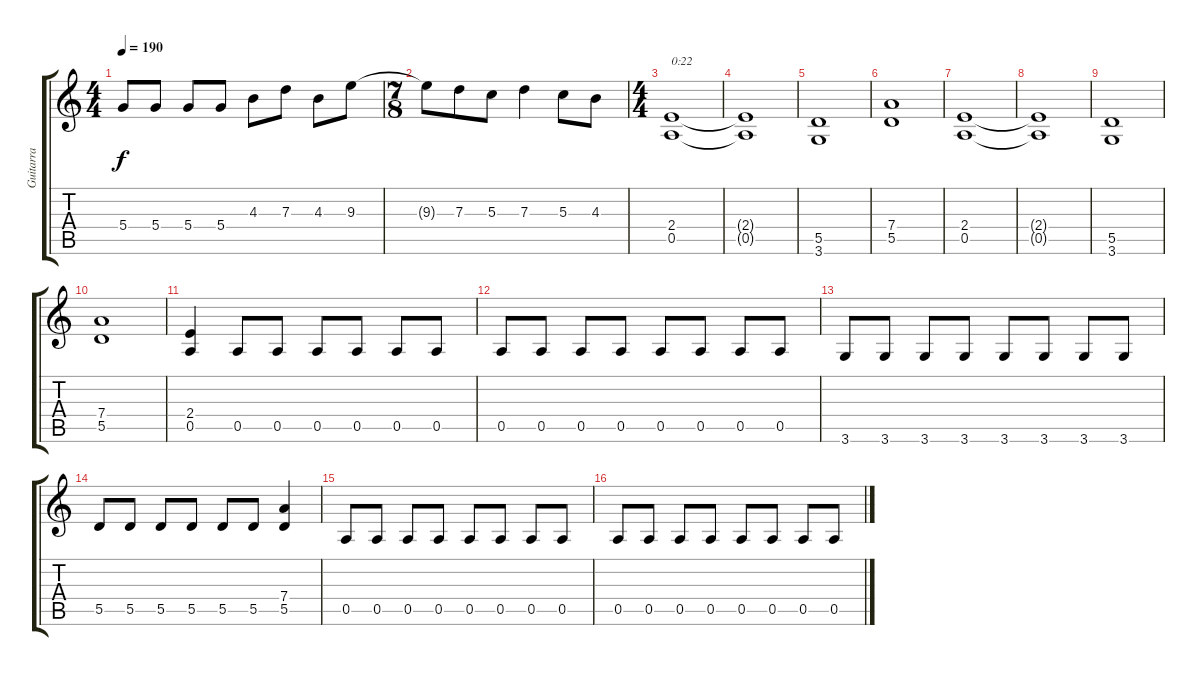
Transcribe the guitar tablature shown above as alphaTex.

\track ("Guitarra" "Guitarra") {instrument distortionguitar}
\staff {score tabs}
\tuning (E4 B3 G3 D3 A2 E2) {hide}
\ts (4 4)
\tempo 190
\clef g2
\ks c
5.4{t}.8{dy f} 5.4.8 5.4.8 5.4.8 4.3.8 7.3.8 4.3.8 9.3.8 |
\ts (7 8)
9.3{t}.8 7.3.8 5.3.8 7.3.4 5.3.8 4.3.8 |
\ts (4 4)
(2.4 0.5).1{txt "0:22"} |
(2.4{t} 0.5{t}).1 |
(5.5 3.6).1 |
(7.4 5.5).1 |
(2.4 0.5).1 |
(2.4{t} 0.5{t}).1 |
(5.5 3.6).1 |
(7.4 5.5).1 |
(2.4 0.5).4 0.5.8 0.5.8 0.5.8 0.5.8 0.5.8 0.5.8 |
0.5.8 0.5.8 0.5.8 0.5.8 0.5.8 0.5.8 0.5.8 0.5.8 |
3.6.8 3.6.8 3.6.8 3.6.8 3.6.8 3.6.8 3.6.8 3.6.8 |
5.5.8 5.5.8 5.5.8 5.5.8 5.5.8 5.5.8 (7.4 5.5).4 |
0.5.8 0.5.8 0.5.8 0.5.8 0.5.8 0.5.8 0.5.8 0.5.8 |
0.5.8 0.5.8 0.5.8 0.5.8 0.5.8 0.5.8 0.5.8 0.5.8
